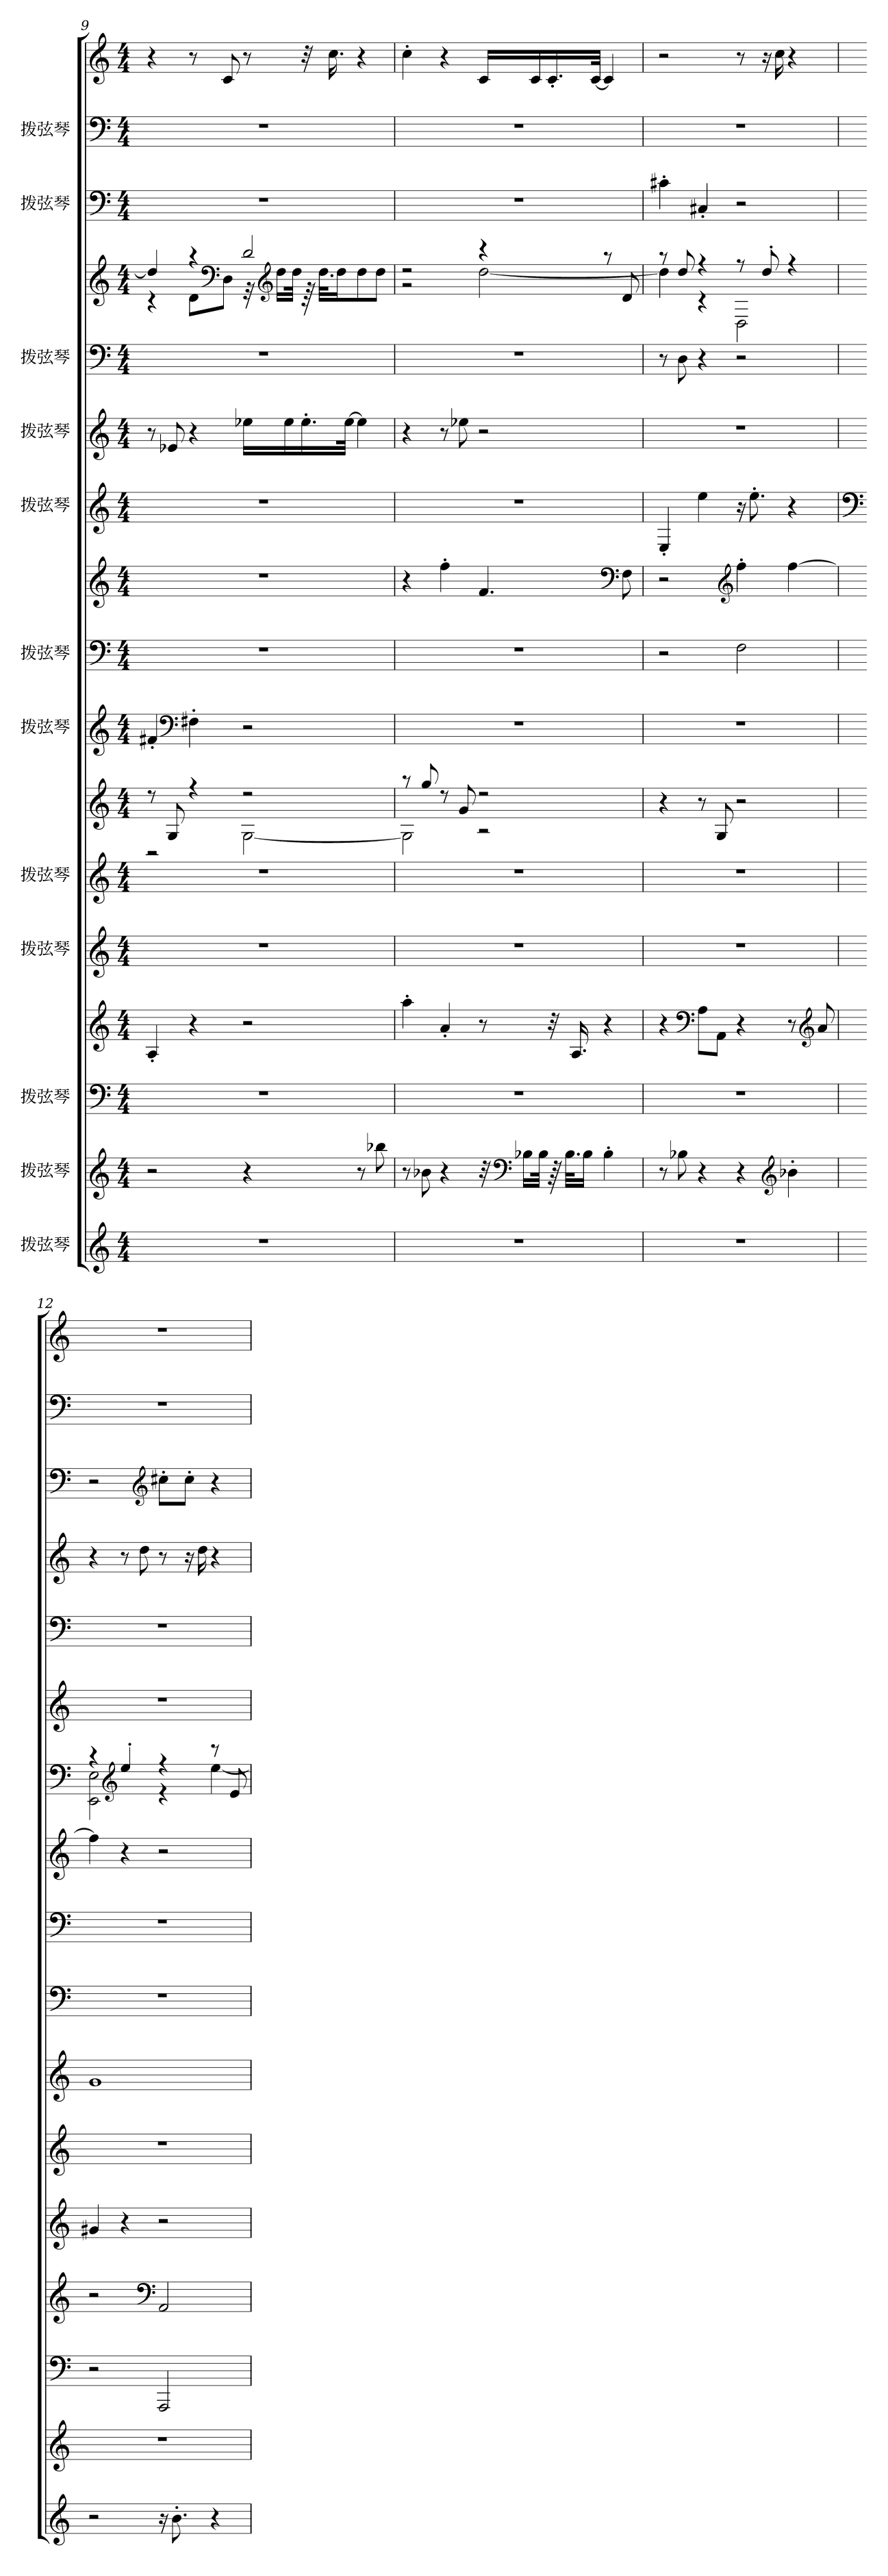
**kern	**kern	**kern	**kern	**kern	**kern	**kern	**kern	**kern	**kern	**kern	**kern	**kern	**kern	**kern	**kern	**kern
*part12	*part11	*part10	*part10	*part9	*part8	*part8	*part7	*part6	*part6	*part5	*part4	*part3	*part3	*part2	*part1	*part1
*staff17	*staff16	*staff15	*staff14	*staff13	*staff12	*staff11	*staff10	*staff9	*staff8	*staff7	*staff6	*staff5	*staff4	*staff3	*staff2	*staff1
*I"拨弦琴	*I"拨弦琴	*I"拨弦琴	*	*I"拨弦琴	*I"拨弦琴	*	*I"拨弦琴	*I"拨弦琴	*	*I"拨弦琴	*I"拨弦琴	*I"拨弦琴	*	*I"拨弦琴	*I"拨弦琴	*
*clefG2	*clefG2	*clefF4	*clefG2	*clefG2	*clefG2	*clefG2	*clefG2	*clefF4	*clefG2	*clefG2	*clefG2	*clefF4	*clefG2	*clefF4	*clefF4	*clefG2
*k[]	*k[]	*k[]	*k[]	*k[]	*k[]	*k[]	*k[]	*k[]	*k[]	*k[]	*k[]	*k[]	*k[]	*k[]	*k[]	*k[]
*M4/4	*M4/4	*M4/4	*M4/4	*M4/4	*M4/4	*M4/4	*M4/4	*M4/4	*M4/4	*M4/4	*M4/4	*M4/4	*M4/4	*M4/4	*M4/4	*M4/4
=9	=9	=9	=9	=9	=9	=9	=9	=9	=9	=9	=9	=9	=9	=9	=9	=9
*	*	*	*	*	*	*^	*	*	*	*	*	*	*^	*	*	*
1r	2r	1r	4A'/	1r	1r	8r	2r	4f#X'/	1r	1r	1r	8r	1r	4dd/]	4r	1r	1r	4r
.	.	.	.	.	.	8G/	.	.	.	.	.	8e-X/	.	.	.	.	.	.
*	*	*	*	*	*	*	*	*clefF4	*	*	*	*	*	*	*	*	*	*
.	.	.	4r	.	.	4r	.	4F#X'\	.	.	.	4r	.	4r	8d\L	.	.	8r
*	*	*	*	*	*	*	*	*	*	*	*	*	*	*clefF4	*	*	*	*
.	.	.	.	.	.	.	.	.	.	.	.	.	.	.	8D\J	.	.	8c/
.	4r	.	2r	.	.	2r	[2G\	2r	.	.	.	16ee-X\LL	.	2d/	32r	.	.	8r
*	*	*	*	*	*	*	*	*	*	*	*	*	*	*clefG2	*	*	*	*
.	.	.	.	.	.	.	.	.	.	.	.	.	.	.	16dd\LL	.	.	.
.	.	.	.	.	.	.	.	.	.	.	.	16ee-\	.	.	.	.	.	.
.	.	.	.	.	.	.	.	.	.	.	.	.	.	.	32dd\JJk	.	.	.
.	.	.	.	.	.	.	.	.	.	.	.	16.ee-'\	.	.	64r	.	.	32r
.	.	.	.	.	.	.	.	.	.	.	.	.	.	.	32.dd\KLL	.	.	.
.	.	.	.	.	.	.	.	.	.	.	.	.	.	.	.	.	.	16.cc\
.	.	.	.	.	.	.	.	.	.	.	.	.	.	.	16dd\J	.	.	.
.	.	.	.	.	.	.	.	.	.	.	.	[32ee-\JJk	.	.	.	.	.	.
.	8r	.	.	.	.	.	.	.	.	.	.	4ee-\]	.	.	8dd\	.	.	4r
.	8bb-X\	.	.	.	.	.	.	.	.	.	.	.	.	.	8dd\J	.	.	.
!!LO:PB:g=z
=10	=10	=10	=10	=10	=10	=10	=10	=10	=10	=10	=10	=10	=10	=10	=10	=10	=10	=10
1r	8r	1r	4aa'\	1r	1r	8r	2G\]	1r	1r	4r	1r	4r	1r	2r	2r	1r	1r	4cc'\
.	8b-X\	.	.	.	.	8gg/	.	.	.	.	.	.	.	.	.	.	.	.
.	4r	.	4a'/	.	.	8r	.	.	.	4ff'\	.	8r	.	.	.	.	.	4r
.	.	.	.	.	.	8g/	.	.	.	.	.	8ee-X\	.	.	.	.	.	.
.	32r	.	8r	.	.	2r	2r	.	.	4.f/	.	2r	.	4r	[2dd\	.	.	16c/LL
*	*clefF4	*	*	*	*	*	*	*	*	*	*	*	*	*	*	*	*	*
.	16B-X\LL	.	.	.	.	.	.	.	.	.	.	.	.	.	.	.	.	.
.	.	.	.	.	.	.	.	.	.	.	.	.	.	.	.	.	.	16c/
.	32B-\JJk	.	.	.	.	.	.	.	.	.	.	.	.	.	.	.	.	.
.	64r	.	32r	.	.	.	.	.	.	.	.	.	.	.	.	.	.	16.c'/
.	32.B-\KLL	.	.	.	.	.	.	.	.	.	.	.	.	.	.	.	.	.
.	.	.	16.A/	.	.	.	.	.	.	.	.	.	.	.	.	.	.	.
.	16B-\JJ	.	.	.	.	.	.	.	.	.	.	.	.	.	.	.	.	.
.	.	.	.	.	.	.	.	.	.	.	.	.	.	.	.	.	.	[32c/JJk
.	4B-'\	.	4r	.	.	.	.	.	.	.	.	.	.	8r	.	.	.	4c/]
*	*	*	*	*	*	*	*	*	*	*clefF4	*	*	*	*	*	*	*	*
.	.	.	.	.	.	.	.	.	.	8F\	.	.	.	8d/	.	.	.	.
*	*	*	*	*	*	*v	*v	*	*	*	*	*	*	*	*	*	*	*
=11	=11	=11	=11	=11	=11	=11	=11	=11	=11	=11	=11	=11	=11	=11	=11	=11	=11
1r	8r	1r	4r	1r	1r	4r	1r	2r	2r	4E'/	1r	8r	8r	4dd\]	4c#X'\	1r	2r
.	8B-X\	.	.	.	.	.	.	.	.	.	.	8D\	8dd/	.	.	.	.
*	*	*	*clefF4	*	*	*	*	*	*	*	*	*	*	*	*	*	*
.	4r	.	8A\L	.	.	8r	.	.	.	4ee\	.	4r	4r	4r	4C#X'/	.	.
.	.	.	8AA\J	.	.	8G/	.	.	.	.	.	.	.	.	.	.	.
*	*	*	*	*	*	*	*	*	*clefG2	*	*	*	*	*	*	*	*
.	4r	.	4r	.	.	2r	.	2F\	4ff'\	16r	.	2r	8r	2D\	2r	.	8r
.	.	.	.	.	.	.	.	.	.	8.ee'\	.	.	.	.	.	.	.
.	.	.	.	.	.	.	.	.	.	.	.	.	8dd'/	.	.	.	16r
.	.	.	.	.	.	.	.	.	.	.	.	.	.	.	.	.	16cc\
*	*clefG2	*	*	*	*	*	*	*	*	*	*	*	*	*	*	*	*
.	4b-X'\	.	8r	.	.	.	.	.	[4ff\	4r	.	.	4r	.	.	.	4r
*	*	*	*clefG2	*	*	*	*	*	*	*	*	*	*	*	*	*	*
.	.	.	8a/	.	.	.	.	.	.	.	.	.	.	.	.	.	.
*	*	*	*	*	*	*	*	*	*	*	*	*	*v	*v	*	*	*
!!LO:PB:g=z
=12	=12	=12	=12	=12	=12	=12	=12	=12	=12	=12	=12	=12	=12	=12	=12	=12
*	*	*	*	*	*	*	*	*	*	*clefF4	*	*	*	*	*	*
*	*	*	*	*	*	*	*	*	*	*^	*	*	*	*	*	*
2r	1r	2r	2r	4g#X/	1r	1g	1r	1r	4ff\]	4r	2EE\ 2E\	1r	1r	4r	2r	1r	1r
*	*	*	*	*	*	*	*	*	*	*clefG2	*	*	*	*	*	*	*
.	.	.	.	4r	.	.	.	.	4r	4ee'/	.	.	.	8r	.	.	.
.	.	.	.	.	.	.	.	.	.	.	.	.	.	8dd\	.	.	.
*	*	*	*clefF4	*	*	*	*	*	*	*	*	*	*	*	*clefG2	*	*
16r	.	2AAA/	2AA/	2r	.	.	.	.	2r	4r	4r	.	.	8r	8cc#X'\L	.	.
8.b'\	.	.	.	.	.	.	.	.	.	.	.	.	.	.	.	.	.
.	.	.	.	.	.	.	.	.	.	.	.	.	.	16r	8cc#'\J	.	.
.	.	.	.	.	.	.	.	.	.	.	.	.	.	16dd\	.	.	.
4r	.	.	.	.	.	.	.	.	.	8r	[4ee\	.	.	4r	4r	.	.
.	.	.	.	.	.	.	.	.	.	8e/	.	.	.	.	.	.	.
*	*	*	*	*	*	*	*	*	*	*v	*v	*	*	*	*	*	*
=	=	=	=	=	=	=	=	=	=	=	=	=	=	=	=	=
*-	*-	*-	*-	*-	*-	*-	*-	*-	*-	*-	*-	*-	*-	*-	*-	*-
